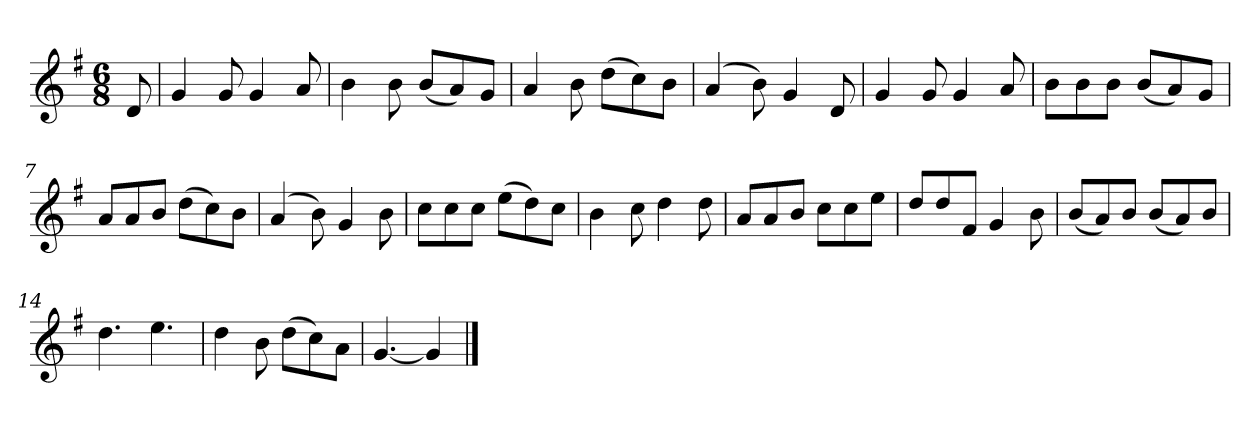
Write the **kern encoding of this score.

**kern
*part1
*staff1
*k[f#]
*M6/8
*MM120
=
8d
=1
4g
8g
4g
8a
=2
4b
8b
(8bL
8a)
8gJ
=3
4a
8b
(8ddL
8cc)
8bJ
=4
(4a
8b)
4g
8d
=5
4g
8g
4g
8a
=6
8bL
8b
8bJ
(8bL
8a)
8gJ
=7
8aL
8a
8bJ
(8ddL
8cc)
8bJ
=8
(4a
8b)
4g
8b
=9
8ccL
8cc
8ccJ
(8eeL
8dd)
8ccJ
=10
4b
8cc
4dd
8dd
=11
8aL
8a
8bJ
8ccL
8cc
8eeJ
=12
8ddL
8dd
8f#J
4g
8b
=13
(8bL
8a)
8bJ
(8bL
8a)
8bJ
=14
4.dd
4.ee
=15
4dd
8b
(8ddL
8cc)
8aJ
=16
[4.g
4g]
==
*-
